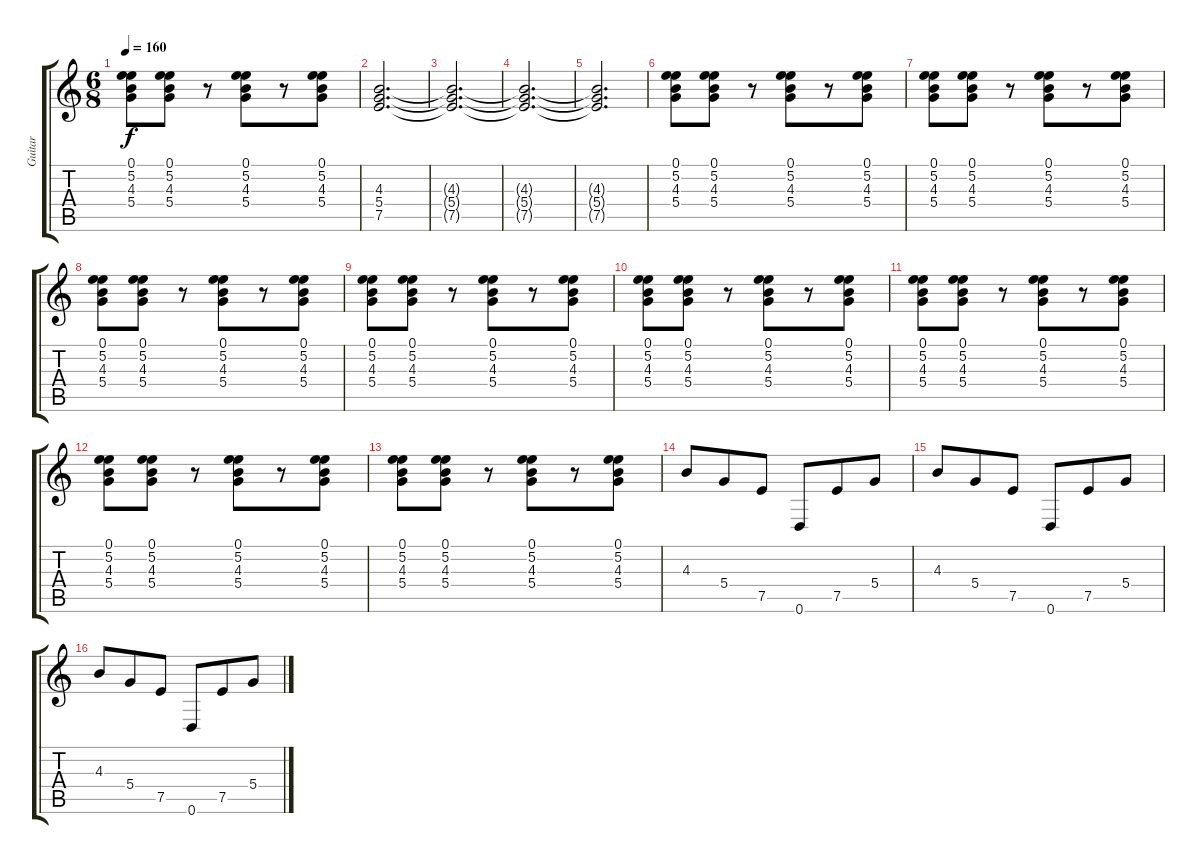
\track ("Guitar" "Guitar") {instrument distortionguitar}
\staff {score tabs}
\tuning (E4 B3 G3 D3 A2 D2) {hide}
\ts (6 8)
\tempo 160
\clef g2
\ks c
(0.1 5.2 4.3 5.4).8{dy f} (0.1 5.2 4.3 5.4).8 r.8 (0.1 5.2 4.3 5.4).8 r.8 (0.1 5.2 4.3 5.4).8 |
(4.3 5.4 7.5).2{d} |
(4.3{t} 5.4{t} 7.5{t}).2{d} |
(4.3{t} 5.4{t} 7.5{t}).2{d} |
(4.3{t} 5.4{t} 7.5{t}).2{d} |
(0.1 5.2 4.3 5.4).8 (0.1 5.2 4.3 5.4).8 r.8 (0.1 5.2 4.3 5.4).8 r.8 (0.1 5.2 4.3 5.4).8 |
(0.1 5.2 4.3 5.4).8 (0.1 5.2 4.3 5.4).8 r.8 (0.1 5.2 4.3 5.4).8 r.8 (0.1 5.2 4.3 5.4).8 |
(0.1 5.2 4.3 5.4).8 (0.1 5.2 4.3 5.4).8 r.8 (0.1 5.2 4.3 5.4).8 r.8 (0.1 5.2 4.3 5.4).8 |
(0.1 5.2 4.3 5.4).8 (0.1 5.2 4.3 5.4).8 r.8 (0.1 5.2 4.3 5.4).8 r.8 (0.1 5.2 4.3 5.4).8 |
(0.1 5.2 4.3 5.4).8 (0.1 5.2 4.3 5.4).8 r.8 (0.1 5.2 4.3 5.4).8 r.8 (0.1 5.2 4.3 5.4).8 |
(0.1 5.2 4.3 5.4).8 (0.1 5.2 4.3 5.4).8 r.8 (0.1 5.2 4.3 5.4).8 r.8 (0.1 5.2 4.3 5.4).8 |
(0.1 5.2 4.3 5.4).8 (0.1 5.2 4.3 5.4).8 r.8 (0.1 5.2 4.3 5.4).8 r.8 (0.1 5.2 4.3 5.4).8 |
(0.1 5.2 4.3 5.4).8 (0.1 5.2 4.3 5.4).8 r.8 (0.1 5.2 4.3 5.4).8 r.8 (0.1 5.2 4.3 5.4).8 |
4.3.8 5.4.8 7.5.8 0.6.8 7.5.8 5.4.8 |
4.3.8 5.4.8 7.5.8 0.6.8 7.5.8 5.4.8 |
4.3.8 5.4.8 7.5.8 0.6.8 7.5.8 5.4.8
